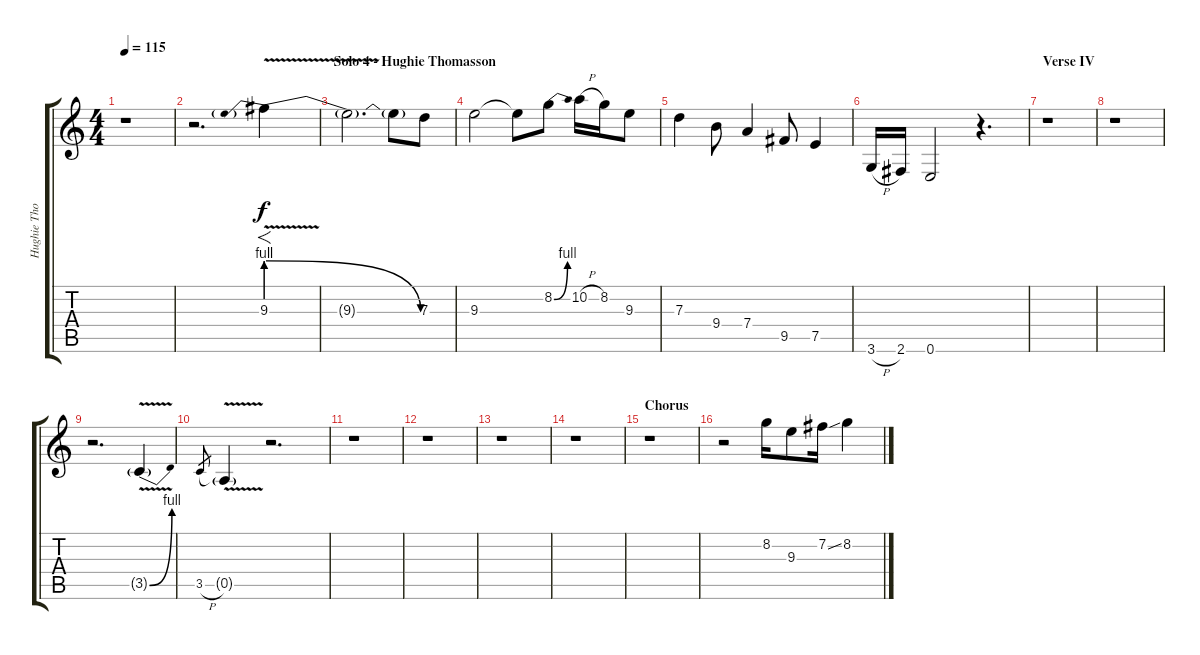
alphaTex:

\track ("Hughie Thomasson - Solo" "Hughie Tho") {instrument overdrivenguitar}
\staff {score tabs}
\tuning (E4 B3 G3 D3 A2 E2) {hide}
\ts (4 4)
\tempo 115
\clef g2
\ks c
r.1{dy f} |
r.2{d} 9.3{be (prebendrelease 0 4 60 0) v}.4{f} |
\section ("" "Solo 4 - Hughie Thomasson")
9.3{t}.2{d} 9.3{t}.8 7.3.8 |
9.3.2 9.3{t}.8 8.2{be (bend 0 0 60 4)}.8 10.2{h}.16 8.2.16 9.3.8 |
7.3.4 9.4.8 7.4.4 9.5.8 7.5.4 |
3.6{h}.16 2.6.16 0.6.2 r.4{d} |
\section ("" "Verse IV")
r.1 |
r.1 |
r.2{d} 3.5{be (bend 0 0 60 4) v g}.4 |
3.5{h}.8{gr} 0.5{v g}.4 r.2{d} |
r.1 |
r.1 |
r.1 |
r.1 |
\section ("" "Chorus")
r.1 |
r.2 8.2.16 9.3.8 7.2{ss}.16 8.2.4
